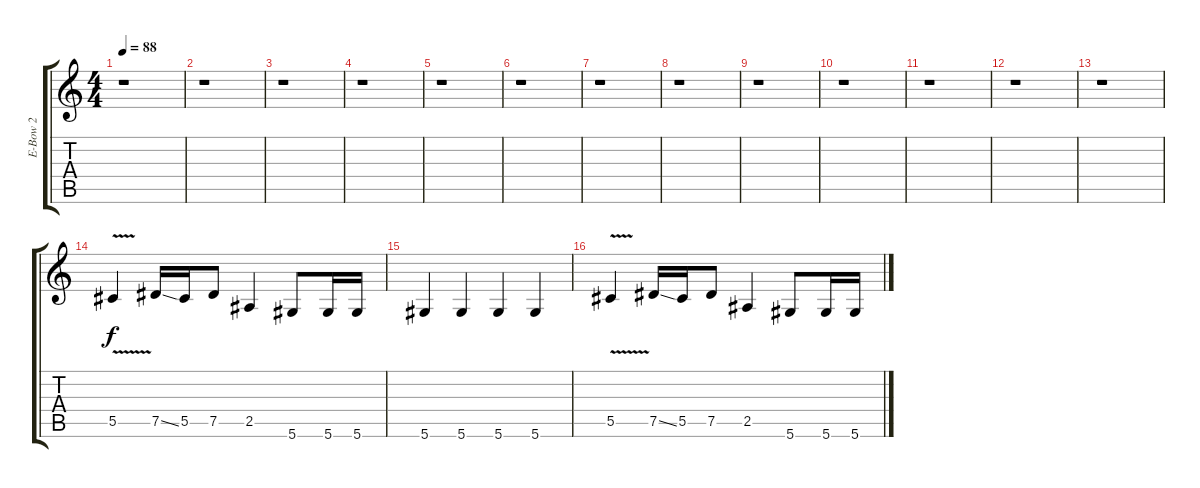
\track ("E-Bow 2" "E-Bow 2") {instrument distortionguitar}
\staff {score tabs}
\tuning (Eb4 Ab3 Gb3 Db3 Ab2 Eb2) {hide}
\ts (4 4)
\tempo 88
\clef g2
\ks c
r.1{dy f} |
r.1 |
r.1 |
r.1 |
r.1 |
r.1 |
r.1 |
r.1 |
r.1 |
r.1 |
r.1 |
r.1 |
r.1 |
5.5{v}.4 7.5{ss}.16 5.5.16 7.5.8 2.5.4 5.6.8 5.6.16 5.6.16 |
5.6.4 5.6.4 5.6.4 5.6.4 |
5.5{v}.4 7.5{ss}.16 5.5.16 7.5.8 2.5.4 5.6.8 5.6.16 5.6.16
